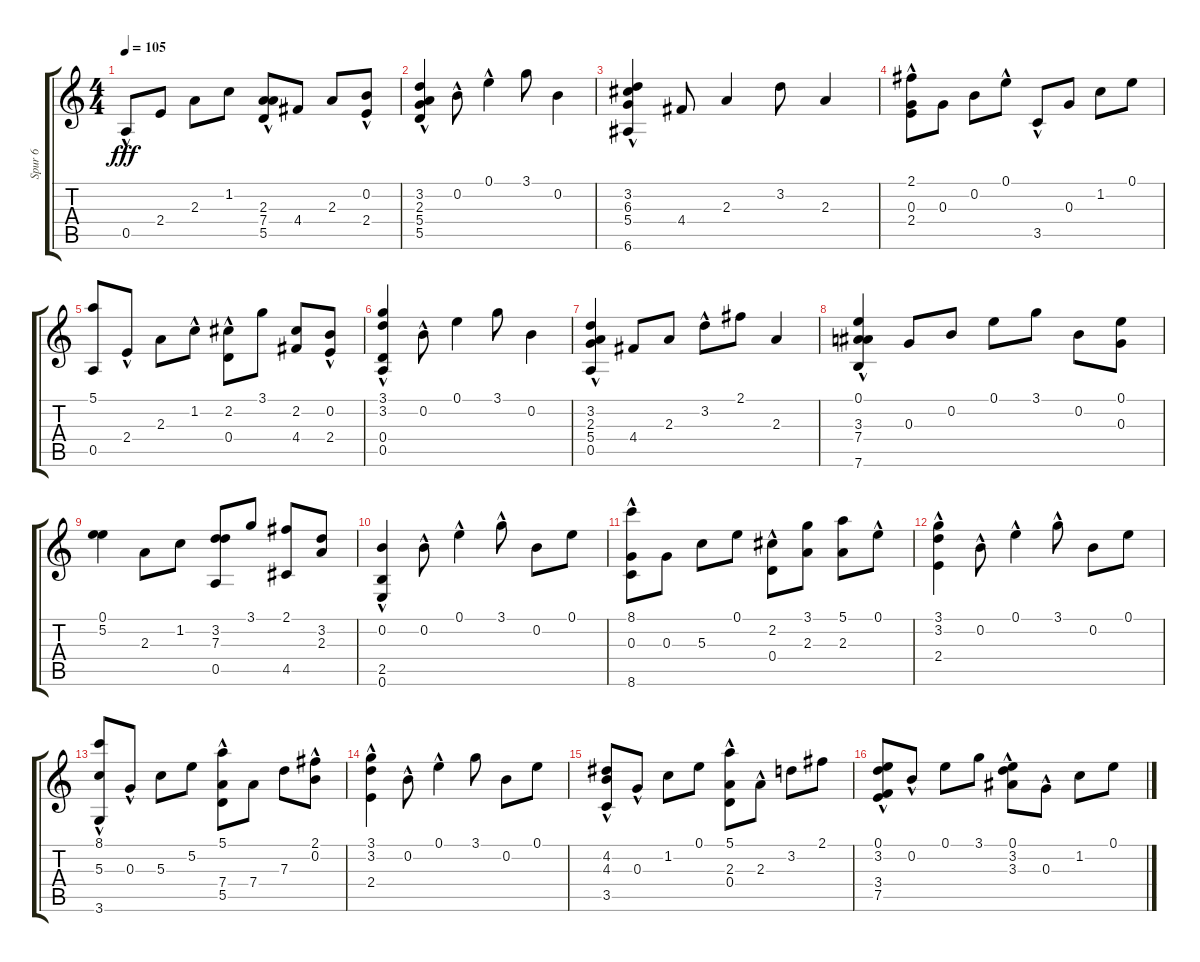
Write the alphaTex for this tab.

\track ("Spur 6" "Spur 6") {instrument acousticguitarsteel}
\staff {score tabs}
\tuning (E4 B3 G3 D3 A2 E2) {hide}
\ts (4 4)
\tempo 105
\clef g2
\ks c
0.5{hac}.8{dy fff} 2.4.8 2.3.8 1.2.8 (2.3{hac} 7.4{hac} 5.5{hac}).8 4.4.8 2.3.8 (0.2{hac} 2.4).8 |
(3.2 2.3{hac} 5.4 5.5).4 0.2{hac}.8 0.1{hac}.4 3.1.8 0.2.4 |
(3.2 6.3{hac} 5.4{hac} 6.6{hac}).4 4.4.8 2.3.4 3.2.8 2.3.4 |
(2.1{hac} 0.3 2.4{hac}).8 0.3.8 0.2.8 0.1{hac}.8 3.5{hac}.8 0.3.8 1.2.8 0.1.8 |
(5.1 0.5).8 2.4{hac}.8 2.3.8 1.2{hac}.8 (2.2 0.4{hac}).8 3.1.8 (2.2 4.4).8 (0.2{hac} 2.4).8 |
(3.1 3.2{hac} 0.4 0.5).4 0.2{hac}.8 0.1.4 3.1.8 0.2.4 |
(3.2 2.3 5.4{hac} 0.5{hac}).4 4.4.8 2.3.8 3.2{hac}.8 2.1.8 2.3.4 |
(0.1 3.3 7.4{hac} 7.6{hac}).4 0.3.8 0.2.8 0.1.8 3.1.8 0.2.8 (0.1 0.3).8 |
(0.1 5.2).4 2.3.8 1.2.8 (3.2 7.3 0.5).8 3.1.8 (2.1 4.5).8 (3.2 2.3).8 |
(0.2{hac} 2.5{hac} 0.6).4 0.2{hac}.8 0.1{hac}.4 3.1{hac}.8 0.2.8 0.1.8 |
(8.1 0.3 8.6{hac}).8 0.3.8 5.3.8 0.1.8 (2.2 0.4{hac}).8 (3.1 2.3).8 (5.1 2.3).8 0.1{hac}.8 |
(3.1 3.2 2.4{hac}).4 0.2{hac}.8 0.1{hac}.4 3.1{hac}.8 0.2.8 0.1.8 |
(8.1{hac} 5.3 3.6{hac}).8 0.3{hac}.8 5.3.8 5.2.8 (5.1 7.4 5.5{hac}).8 7.4.8 7.3.8 (2.1 0.2{hac}).8 |
(3.1 3.2 2.4{hac}).4 0.2{hac}.8 0.1{hac}.4 3.1.8 0.2.8 0.1.8 |
(4.2{hac} 4.3 3.5{hac}).8 0.3{hac}.8 1.2.8 0.1.8 (5.1 2.3 0.4{hac}).8 2.3{hac}.8 3.2.8 2.1.8 |
(0.1 3.2 3.4 7.5{hac}).8 0.2{hac}.8 0.1.8 3.1.8 (0.1 3.2{hac} 3.3).8 0.3{hac}.8 1.2.8 0.1.8
